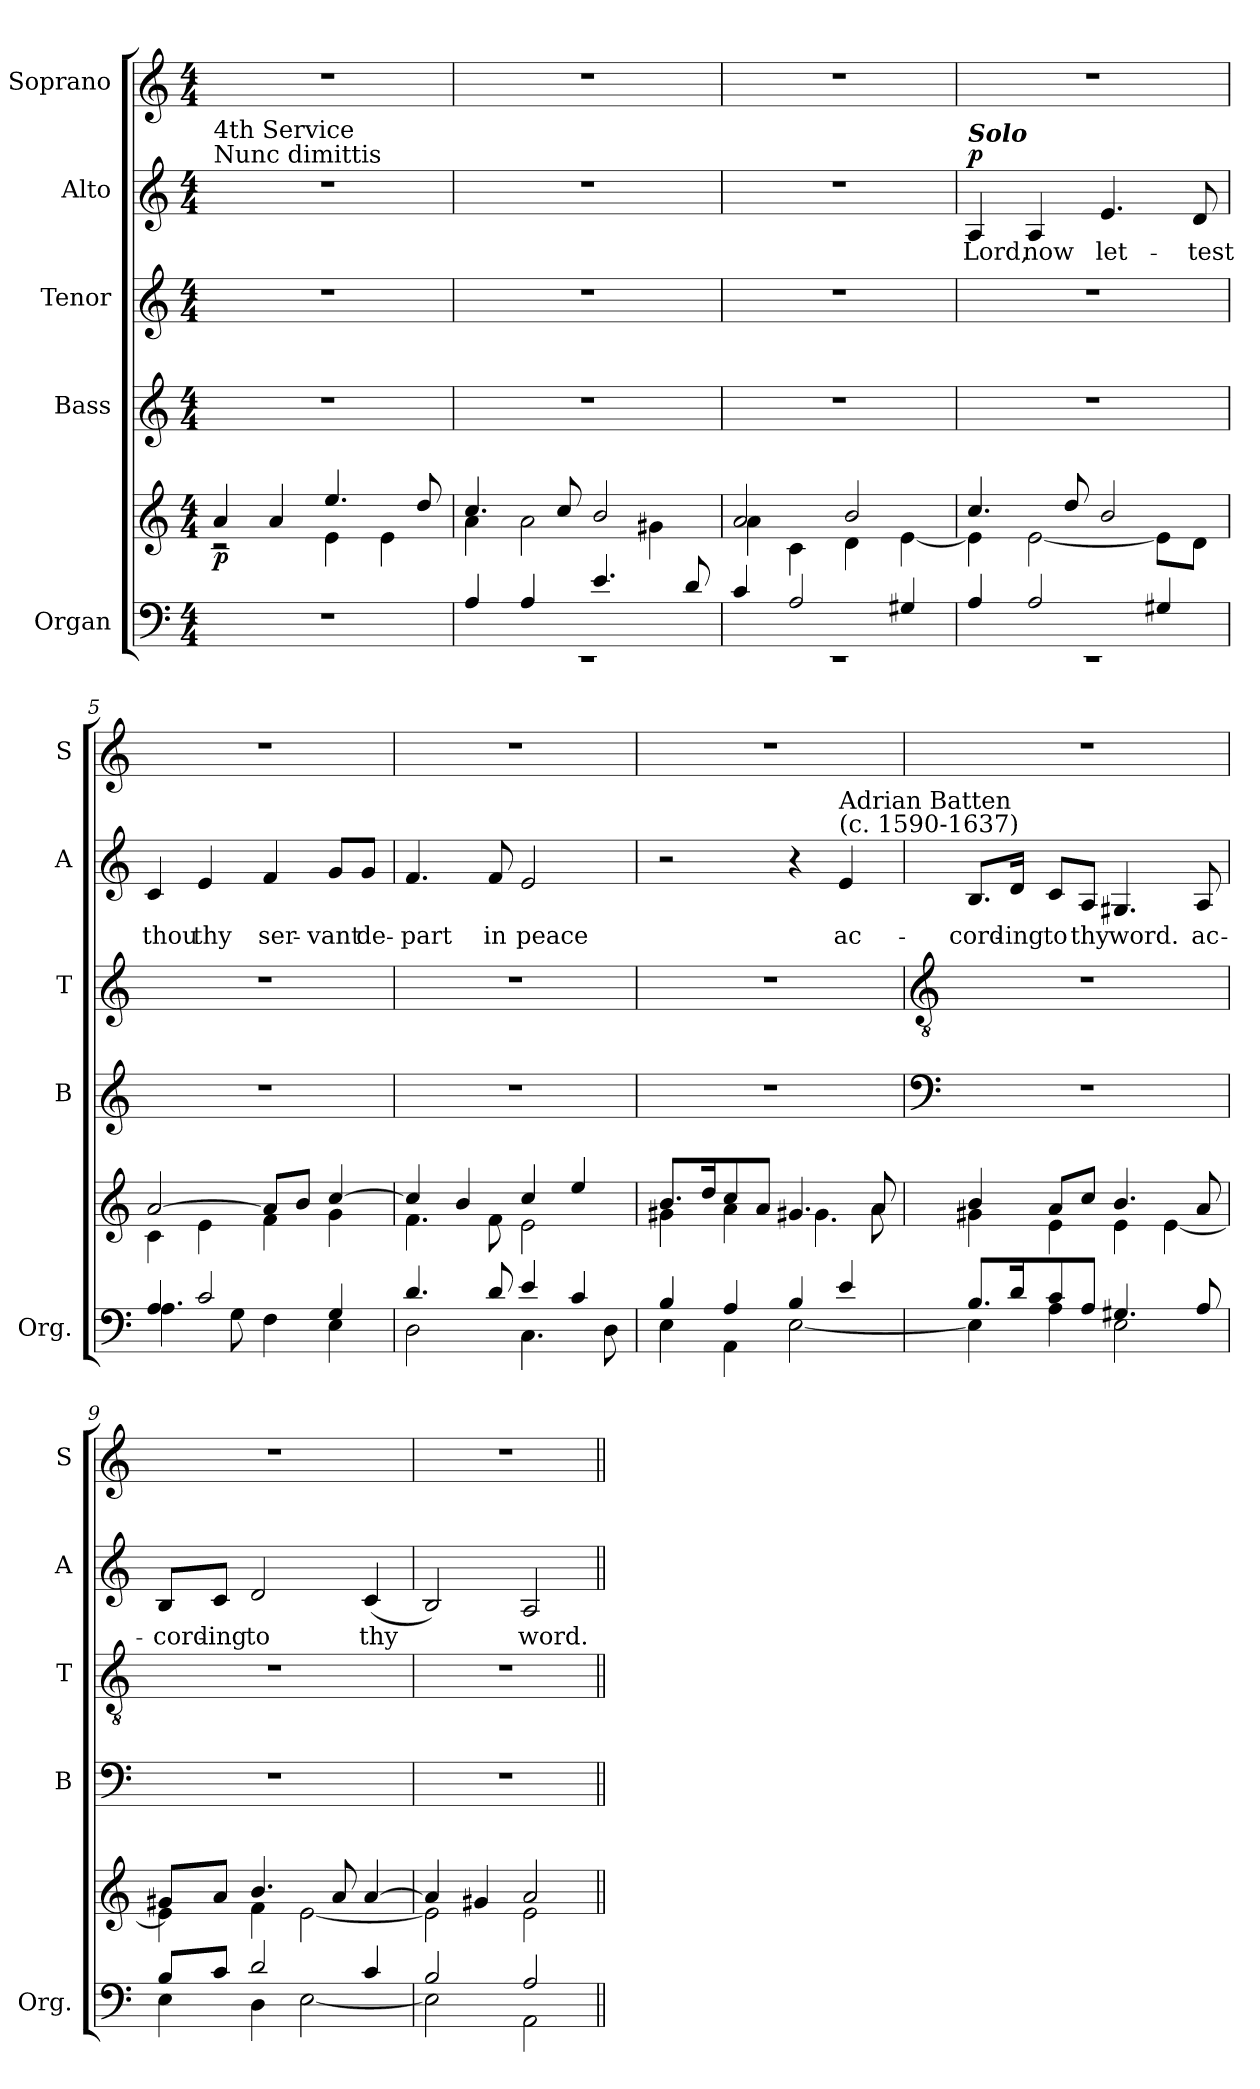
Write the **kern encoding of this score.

**kern	**kern	**dynam	**kern	**kern	**kern	**text	**dynam	**kern
*part5	*part5	*part5	*part4	*part3	*part2	*part2	*part2	*part1
*staff6	*staff5	*staff5/6	*staff4	*staff3	*staff2	*staff2	*staff2	*staff1
*I"Organ	*	*	*I"Bass	*I"Tenor	*I"Alto	*	*	*I"Soprano
*I'Org.	*	*	*I'B	*I'T	*I'A	*	*	*I'S
*clefF4	*clefG2	*	*clefG2	*clefG2	*clefG2	*	*	*clefG2
*k[]	*k[]	*	*k[]	*k[]	*k[]	*	*	*k[]
*C:	*C:	*	*C:	*C:	*C:	*	*	*C:
*M4/4	*M4/4	*	*M4/4	*M4/4	*M4/4	*	*	*M4/4
=1	=1	=1	=1	=1	=1	=1	=1	=1
*^	*^	*	*	*	*	*	*	*
!	!	!	!	!	!	!	!LO:TX:a:t=Nunc dimittis	!	!	!
!	!	!	!	!	!	!	!LO:TX:a:t=4th Service	!	!	!
!	!	!	!	!LO:DY:b	!	!	!	!	!	!
1r	2ryy	4a/	2rc	p	1r	1r	1r	.	.	1r
.	.	4a/	.	.	.	.	.	.	.	.
.	2ryy	4.ee/	4e\	.	.	.	.	.	.	.
.	.	.	4e\	.	.	.	.	.	.	.
.	.	8dd/	.	.	.	.	.	.	.	.
=2	=2	=2	=2	=2	=2	=2	=2	=2	=2	=2
4A/	1rEE	4.cc/	4a\	.	1r	1r	1r	.	.	1r
4A/	.	.	2a\	.	.	.	.	.	.	.
.	.	8cc/	.	.	.	.	.	.	.	.
4.e/	.	2b/	.	.	.	.	.	.	.	.
.	.	.	4g#X\	.	.	.	.	.	.	.
8d/	.	.	.	.	.	.	.	.	.	.
=3	=3	=3	=3	=3	=3	=3	=3	=3	=3	=3
4c/	1rEE	2a/	4a\	.	1r	1r	1r	.	.	1r
2A/	.	.	4c\	.	.	.	.	.	.	.
.	.	2b/	4d\	.	.	.	.	.	.	.
4G#X/	.	.	[<4e\	.	.	.	.	.	.	.
=4	=4	=4	=4	=4	=4	=4	=4	=4	=4	=4
!	!	!	!	!	!	!	!LO:TX:a:Bi:t=Solo	!	!	!
!	!	!	!	!	!	!	!	!LO:LY:b	!LO:DY:b	!
4A/	1rEE	4.cc/	4e\]	.	1r	1r	4A/	Lord,	p	1r
!	!	!	!	!	!	!	!	!LO:LY:b	!	!
2A/	.	.	[<2e\	.	.	.	4A/	now	.	.
.	.	8dd/	.	.	.	.	.	.	.	.
!	!	!	!	!	!	!	!	!LO:LY:b	!	!
.	.	2b/	.	.	.	.	4.e/	let-	.	.
4G#X/	.	.	8e\L]	.	.	.	.	.	.	.
!	!	!	!	!	!	!	!	!LO:LY:b	!	!
.	.	.	8d\J	.	.	.	8d/	-test	.	.
=5	=5	=5	=5	=5	=5	=5	=5	=5	=5	=5
!	!	!	!	!	!	!	!	!LO:LY:b	!	!
4A/	4.A\	[>2a/	4c\	.	1r	1r	4c/	thou	.	1r
!	!	!	!	!	!	!	!	!LO:LY:b	!	!
2c/	.	.	4e\	.	.	.	4e/	thy	.	.
.	8G\	.	.	.	.	.	.	.	.	.
!	!	!	!	!	!	!	!	!LO:LY:b	!	!
.	4F\	8a/L]	4f\	.	.	.	4f/	ser-	.	.
.	.	8b/J	.	.	.	.	.	.	.	.
!	!	!	!	!	!	!	!	!LO:LY:b	!	!
4G/	4E\	[>4cc/	4g\	.	.	.	8g/L	-vant	.	.
!	!	!	!	!	!	!	!	!LO:LY:b	!	!
.	.	.	.	.	.	.	8g/J	de-	.	.
=6	=6	=6	=6	=6	=6	=6	=6	=6	=6	=6
!	!	!	!	!	!	!	!	!LO:LY:b	!	!
4.d/	2D\	4cc/]	4.f\	.	1r	1r	4.f/	-part	.	1r
.	.	4b/	.	.	.	.	.	.	.	.
!	!	!	!	!	!	!	!	!LO:LY:b	!	!
8d/	.	.	8f\	.	.	.	8f/	in	.	.
!	!	!	!	!	!	!	!	!LO:LY:b	!	!
4e/	4.C\	4cc/	2e\	.	.	.	2e/	peace	.	.
4c/	.	4ee/	.	.	.	.	.	.	.	.
.	8D\	.	.	.	.	.	.	.	.	.
=7	=7	=7	=7	=7	=7	=7	=7	=7	=7	=7
4B/	4E\	8.b/L	4g#X\	.	1r	1r	2r	.	.	1r
.	.	16dd/k	.	.	.	.	.	.	.	.
4A/	4AA\	8cc/	4a\	.	.	.	.	.	.	.
.	.	8a/J	.	.	.	.	.	.	.	.
4B/	[<2E\	4.g#X/	4.g#\	.	.	.	4r	.	.	.
!	!	!	!	!	!	!	!LO:TX:a:t=Adrian Batten\n(c. 1590-1637)	!	!	!
!	!	!	!	!	!	!	!	!LO:LY:b	!	!
4e/	.	.	.	.	.	.	4e/	ac-	.	.
.	.	8a/	8a\	.	.	.	.	.	.	.
!!LO:LB:g=z
=8	=8	=8	=8	=8	=8	=8	=8	=8	=8	=8
*	*	*	*	*	*clefF4	*clefGv2	*	*	*	*
!	!	!	!	!	!	!	!	!LO:LY:b	!	!
8.B/L	4E\]	4b/	4g#X\	.	1r	1r	8.B/L	-cord-	.	1r
!	!	!	!	!	!	!	!	!LO:LY:b	!	!
16d/k	.	.	.	.	.	.	16d/Jk	-ing	.	.
!	!	!	!	!	!	!	!	!LO:LY:b	!	!
8c/	4A\	8a/L	4e\	.	.	.	8c/L	to	.	.
!	!	!	!	!	!	!	!	!LO:LY:b	!	!
8A/J	.	8cc/J	.	.	.	.	8A/J	thy	.	.
!	!	!	!	!	!	!	!	!LO:LY:b	!	!
4.G#X/	2E\	4.b/	4e\	.	.	.	4.G#X/	word.	.	.
.	.	.	[<4e\	.	.	.	.	.	.	.
!	!	!	!	!	!	!	!	!LO:LY:b	!	!
8A/	.	8a/	.	.	.	.	8A/	ac-	.	.
=9	=9	=9	=9	=9	=9	=9	=9	=9	=9	=9
!	!	!	!	!	!	!	!	!LO:LY:b	!	!
8B/L	4E\	8g#X/L	4e\]	.	1r	1r	8B/L	-cord-	.	1r
!	!	!	!	!	!	!	!	!LO:LY:b	!	!
8c/J	.	8a/J	.	.	.	.	8c/J	-ing	.	.
!	!	!	!	!	!	!	!	!LO:LY:b	!	!
2d/	4D\	4.b/	4f\	.	.	.	2d/	to	.	.
.	[<2E\	.	[<2e\	.	.	.	.	.	.	.
.	.	8a/	.	.	.	.	.	.	.	.
!	!	!	!	!	!	!	!	!LO:LY:b	!	!
4c/	.	[>4a/	.	.	.	.	(<4c/	thy	.	.
=10	=10	=10	=10	=10	=10	=10	=10	=10	=10	=10
2B/	2E\]	4a/]	2e\]	.	1r	1r	2B/)	.	.	1r
.	.	4g#X/	.	.	.	.	.	.	.	.
!	!	!	!	!	!	!	!	!LO:LY:b	!	!
2A/	2AA\	2a/	2e\	.	.	.	2A/	word.	.	.
*v	*v	*	*	*	*	*	*	*	*	*
*	*v	*v	*	*	*	*	*	*	*
=||	=||	=||	=||	=||	=||	=||	=||	=||
*-	*-	*-	*-	*-	*-	*-	*-	*-
